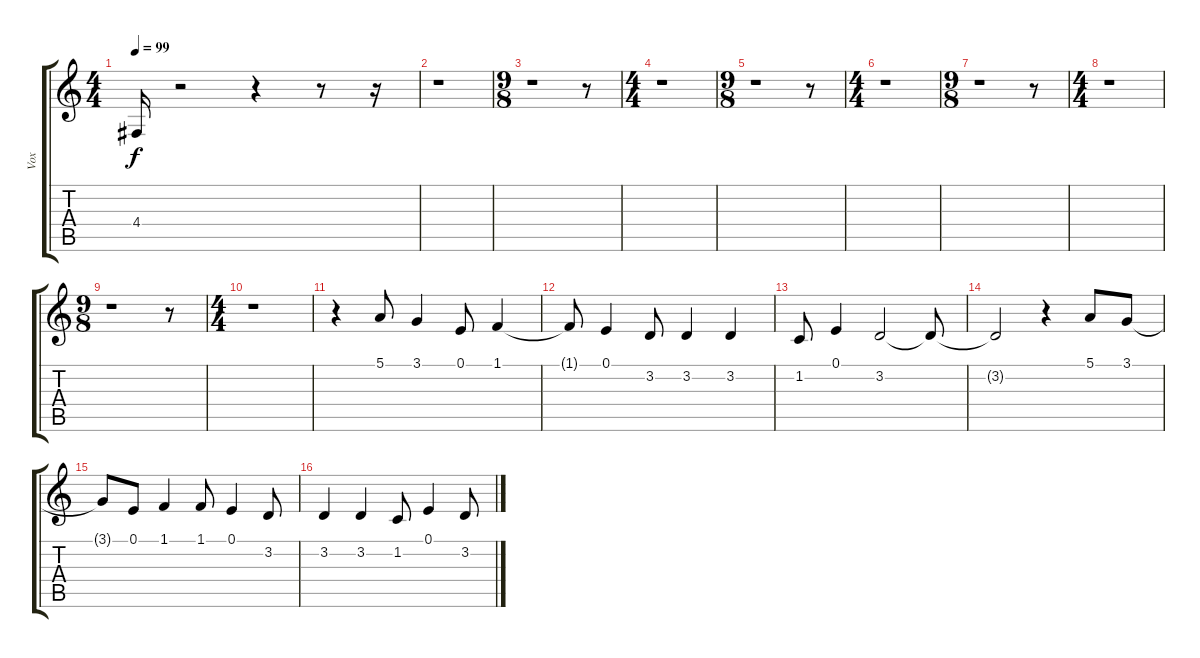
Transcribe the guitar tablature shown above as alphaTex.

\track ("Vox" "Vox") {instrument synthvoice}
\staff {score tabs}
\tuning (E4 B3 G3 D3 A2 E2) {hide}
\ts (4 4)
\tempo 99
\clef g2
\ks c
4.4{t}.16{dy f} r.2 r.4 r.8 r.16 |
r.1 |
\ts (9 8)
r.1 r.8 |
\ts (4 4)
r.1 |
\ts (9 8)
r.1 r.8 |
\ts (4 4)
r.1 |
\ts (9 8)
r.1 r.8 |
\ts (4 4)
r.1 |
\ts (9 8)
r.1 r.8 |
\ts (4 4)
r.1 |
r.4 5.1.8 3.1.4 0.1.8 1.1.4 |
1.1{t}.8 0.1.4 3.2.8 3.2.4 3.2.4 |
1.2.8 0.1.4 3.2.2 3.2{t}.8 |
3.2{t}.2 r.4 5.1.8 3.1.8 |
3.1{t}.8 0.1.8 1.1.4 1.1.8 0.1.4 3.2.8 |
3.2.4 3.2.4 1.2.8 0.1.4 3.2.8
